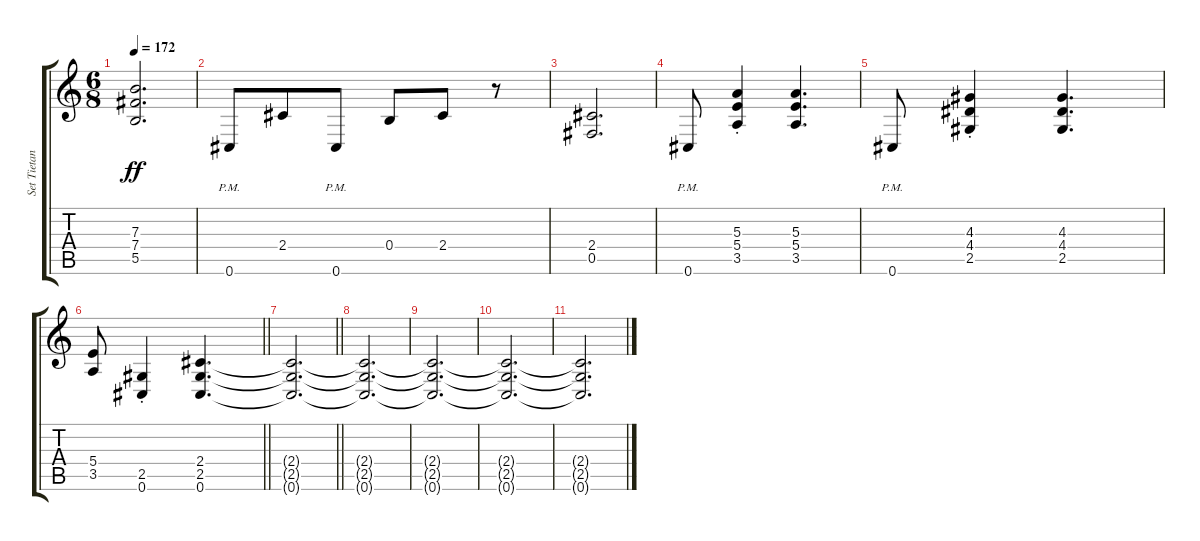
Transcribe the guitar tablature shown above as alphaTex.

\track ("Set Tietan" "Set Tietan") {instrument distortionguitar}
\staff {score tabs}
\tuning (Db4 Ab3 E3 B2 Gb2 Db2) {hide}
\ts (6 8)
\tempo 172
\clef g2
\ks c
(7.3 7.4 5.5).2{d dy ff} |
0.6{pm}.8 2.4.8 0.6{pm}.8 0.4.8 2.4.8 r.8 |
(2.4 0.5).2{d} |
0.6{pm}.8 (5.3{st} 5.4{st} 3.5{st}).4 (5.3 5.4 3.5).4{d} |
0.6{pm}.8 (4.3{st} 4.4{st} 2.5{st}).4 (4.3 4.4 2.5).4{d} |
\barLineRight lightlight
(5.4 3.5).8 (2.5{st} 0.6{st}).4 (2.4 2.5 0.6).4{d} |
\barLineRight lightlight
(2.4{t} 2.5{t} 0.6{t}).2{d} |
(2.4{t} 2.5{t} 0.6{t}).2{d} |
(2.4{t} 2.5{t} 0.6{t}).2{d} |
(2.4{t} 2.5{t} 0.6{t}).2{d} |
(2.4{t} 2.5{t} 0.6{t}).2{d}
